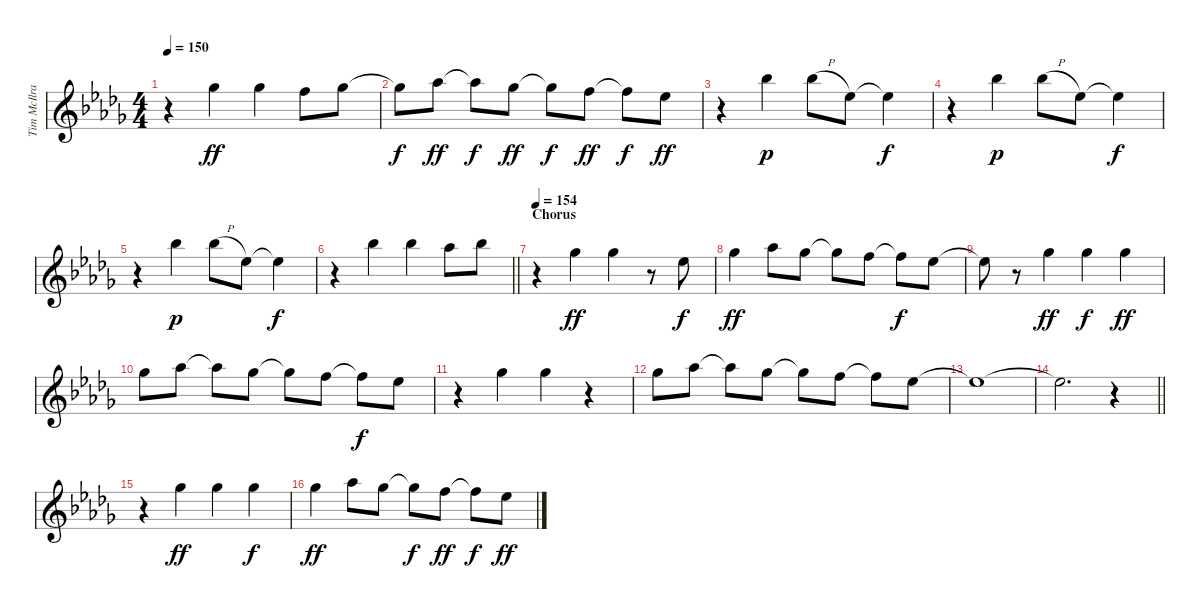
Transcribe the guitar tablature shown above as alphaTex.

\track ("Tim McIlrath - Vocals" "Tim McIlra") {instrument distortionguitar}
\staff {score}
\tuning (E4 B3 G3 D3 A2 E2) {hide}
\ts (4 4)
\tempo 150
\clef g2
\ks db
r.4{dy mf} 11.3.4{dy ff} 11.3.4 10.3.8 11.3.8 |
11.3{t}.8{dy f} 13.3.8{dy ff} 13.3{t}.8{dy f} 11.3.8{dy ff} 11.3{t}.8{dy f} 10.3.8{dy ff} 10.3{t}.8{dy f} 8.3.8{dy ff} |
r.4 15.3.4{dy p} 15.3{h}.8 8.3.8 8.3{t}.4{dy f} |
r.4 15.3.4{dy p} 15.3{h}.8 8.3.8 8.3{t}.4{dy f} |
r.4 15.3.4{dy p} 15.3{h}.8 8.3.8 8.3{t}.4{dy f} |
\barLineRight lightlight
r.4 15.3.4 15.3.4 13.3.8 15.3.8 |
\section ("" "Chorus")
\tempo 154
r.4 11.3.4{dy ff} 11.3.4 r.8 8.3.8{dy f} |
11.3.4{dy ff} 13.3.8 11.3.8 11.3{t}.8 10.3.8 10.3{t}.8{dy f} 8.3.8 |
8.3{t}.8 r.8 11.3.4{dy ff} 11.3.4{dy f} 11.3.4{dy ff} |
11.3.8 13.3.8 13.3{t}.8 11.3.8 11.3{t}.8 10.3.8 10.3{t}.8{dy f} 8.3.8 |
r.4 11.3.4 11.3.4 r.4 |
11.3.8 13.3.8 13.3{t}.8 11.3.8 11.3{t}.8 10.3.8 10.3{t}.8 8.3.8 |
8.3{t}.1 |
\barLineRight lightlight
8.3{t}.2{d} r.4 |
r.4 11.3.4{dy ff} 11.3.4 11.3.4{dy f} |
11.3.4{dy ff} 13.3.8 11.3.8 11.3{t}.8{dy f} 10.3.8{dy ff} 10.3{t}.8{dy f} 8.3.8{dy ff}
